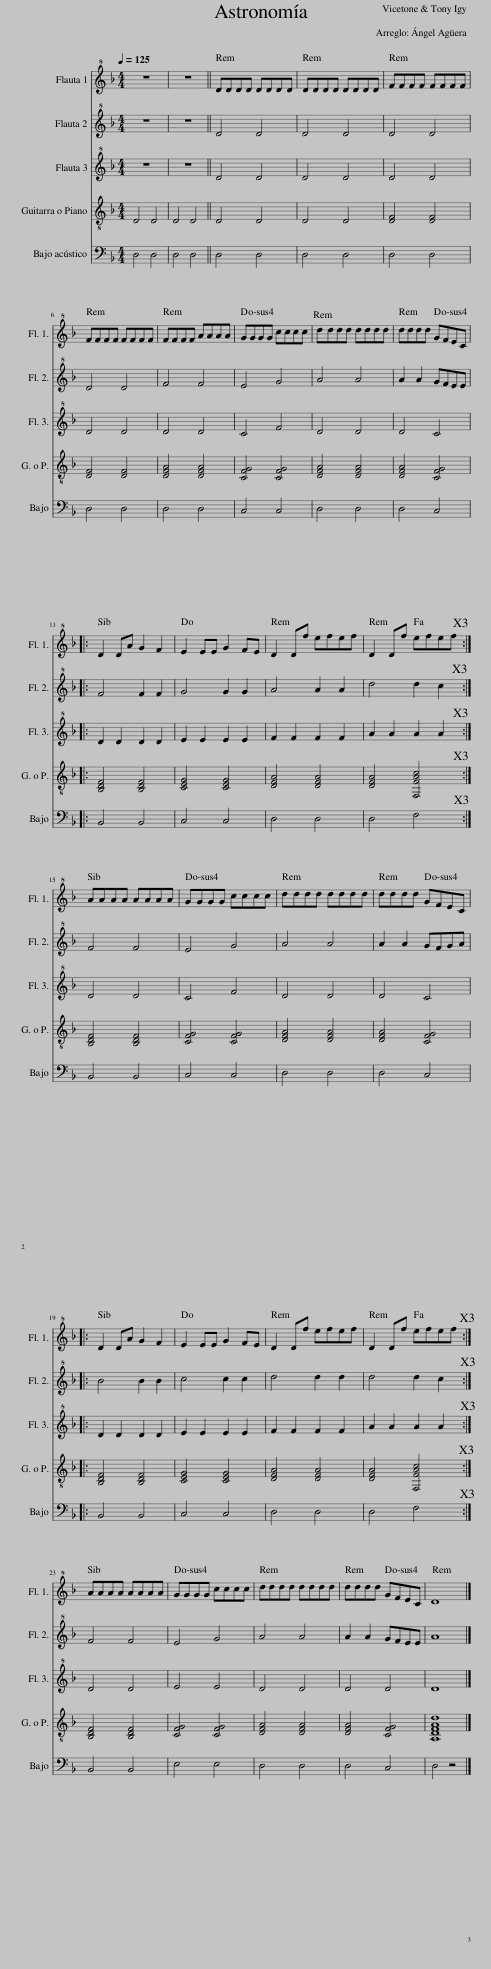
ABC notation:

X:1
%%score 1 2 3 4 5
L:1/8
Q:1/4=125
M:4/4
I:linebreak $
K:F
V:1 treble+8
V:2 treble+8
V:3 treble+8
V:4 treble-8
V:5 bass transpose=-12
V:1
 z8 | z8 || DDDD DDDD | DDDD DDDD | FFFF FFFF |$ %5
 FFFF FFFF | FFFF AAAA | GGGG cccc | dddd dddd | dddd GFEC |:$ %10
 D2 DA G2 F2 | E2 EE G2 FE | D2 Df efef | D2 Df efef :|$ AAAA AAAA | %15
 GGGG cccc | dddd dddd | dddd GFEC |:$ D2 DA G2 F2 | E2 EE G2 FE | %20
 D2 Df efef | D2 Df efef :|$ AAAA AAAA | GGGG cccc | dddd dddd | %25
 dddd GFEC | D8 |] %27
V:2
 z8 | z8 || D4 D4 | D4 D4 | D4 D4 |$ %5
 D4 D4 | F4 F4 | E4 G4 | A4 A4 | A2 A2 GFEE |:$ %10
 F4 F2 F2 | G4 G2 G2 | A4 A2 A2 | d4 d2 c2 :|$ F4 F4 | %15
 E4 G4 | A4 A4 | A2 A2 GFGA |:$ B4 B2 B2 | c4 c2 c2 | %20
 d4 d2 d2 | d4 d2 c2 :|$ F4 F4 | E4 G4 | A4 A4 | %25
 A2 A2 GFEE | A8 |] %27
V:3
 z8 | z8 || D4 D4 | D4 D4 | D4 D4 |$ %5
 D4 D4 | D4 D4 | C4 F4 | D4 D4 | D4 C4 |:$ %10
 D2 D2 D2 D2 | E2 E2 E2 E2 | F2 F2 F2 F2 | A2 A2 A2 A2 :|$ D4 D4 | %15
 C4 F4 | D4 D4 | D4 C4 |:$ D2 D2 D2 D2 | E2 E2 E2 E2 | %20
 F2 F2 F2 F2 | A2 A2 A2 A2 :|$ D4 D4 | E4 E4 | D4 D4 | %25
 D4 D4 | D8 |] %27
V:4
 D4 D4 | D4 D4 || D4 D4 | D4 D4 | [DF]4 [DF]4 |$ %5
 [DF]4 [DF]4 | [DFA]4 [DFA]4 | [CFG]4 [CFG]4 | [DFA]4 [DFA]4 | [DFA]4 [CFG]4 |:$ %10
 [B,DF]4 [B,DF]4 | [CEG]4 [CEG]4 | [DFA]4 [DFA]4 | [DFA]4 [F,FAc]4 :|$ [B,DF]4 [B,DF]4 | %15
 [CFG]4 [CFG]4 | [DFA]4 [DFA]4 | [DFA]4 [CFG]4 |:$ [B,DF]4 [B,DF]4 | [CEG]4 [CEG]4 | %20
 [DFA]4 [DFA]4 | [DFA]4 [F,FAc]4 :|$ [B,DF]4 [B,DF]4 | [CFG]4 [CFG]4 | [DFA]4 [DFA]4 | %25
 [DFA]4 [CFG]4 | [A,DFAd]8 |] %27
V:5
 D,4 D,4 | D,4 D,4 || D,4 D,4 | D,4 D,4 | D,4 D,4 |$ %5
 D,4 D,4 | D,4 D,4 | C,4 C,4 | D,4 D,4 | D,4 C,4 |:$ %10
 B,,4 B,,4 | C,4 C,4 | D,4 D,4 | D,4 F,4 :|$ B,,4 B,,4 | %15
 C,4 C,4 | D,4 D,4 | D,4 C,4 |:$ B,,4 B,,4 | C,4 C,4 | %20
 D,4 D,4 | D,4 F,4 :|$ B,,4 B,,4 | E,4 E,4 | D,4 D,4 | %25
 D,4 C,4 | D,4 z4 |] %27
